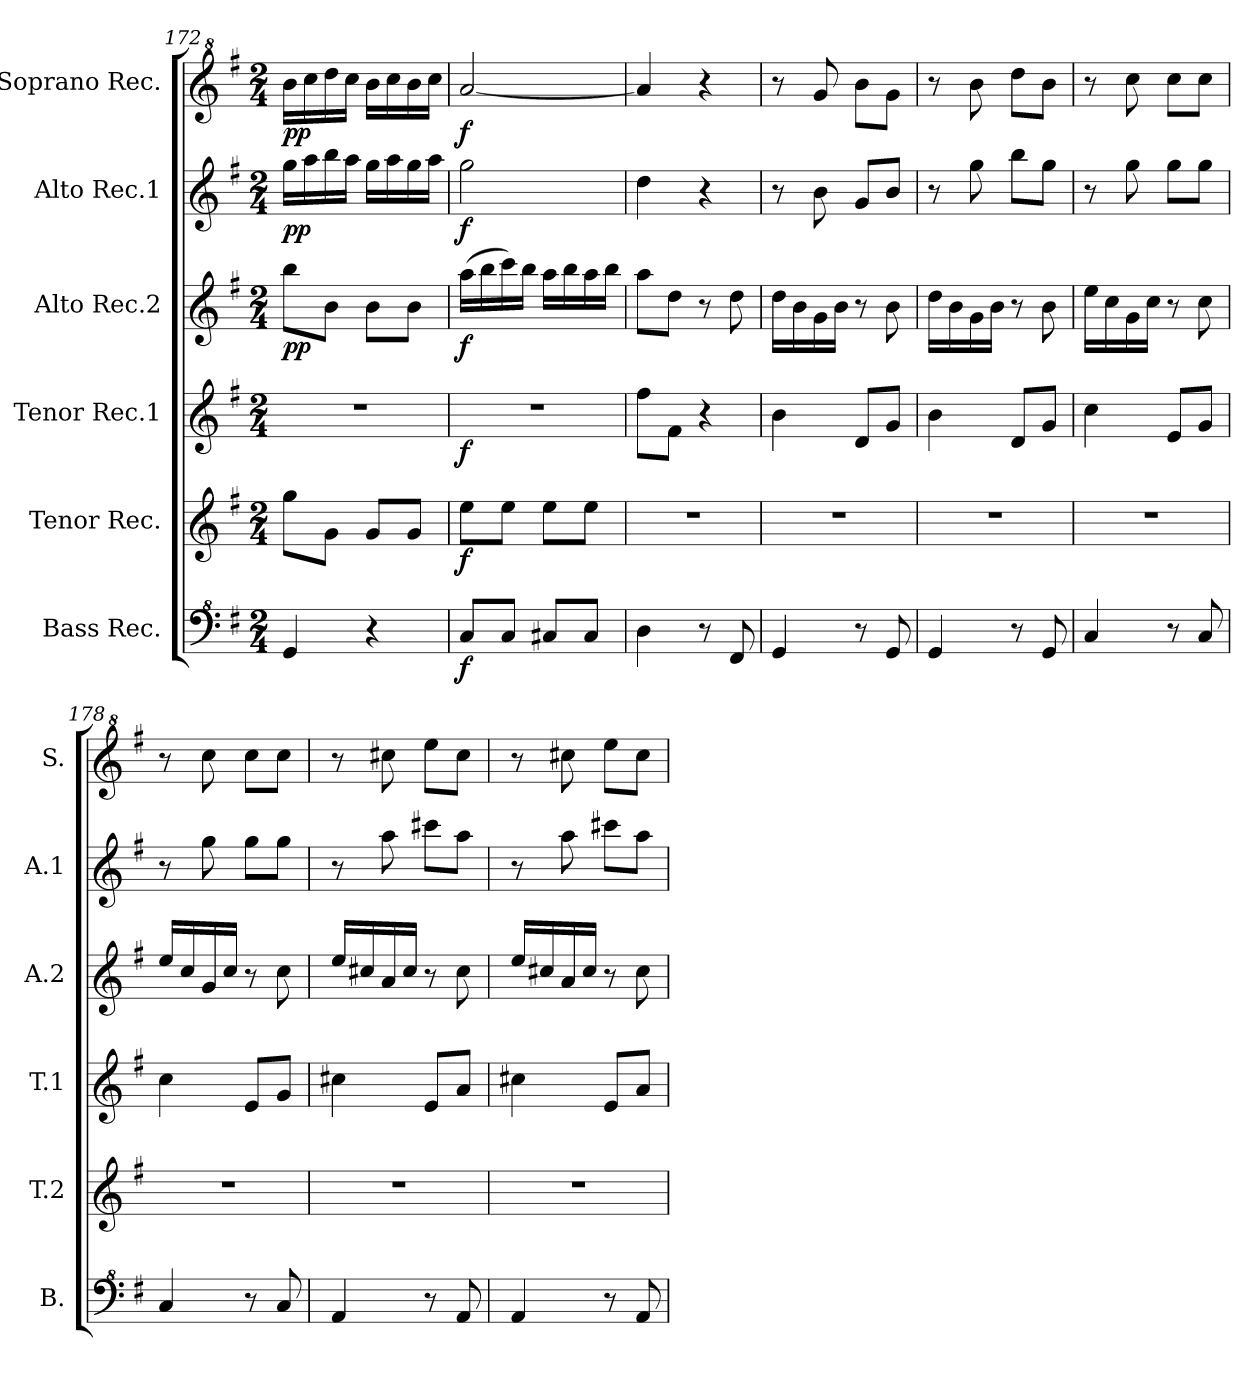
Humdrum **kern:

**kern	**dynam	**kern	**dynam	**kern	**dynam	**kern	**dynam	**kern	**dynam	**kern	**dynam
*part6	*part6	*part5	*part5	*part4	*part4	*part3	*part3	*part2	*part2	*part1	*part1
*staff6	*staff6	*staff5	*staff5	*staff4	*staff4	*staff3	*staff3	*staff2	*staff2	*staff1	*staff1
*I"Bass Rec.	*	*I"Tenor Rec.	*	*I"Tenor Rec.1	*	*I"Alto Rec.2	*	*I"Alto Rec.1	*	*I"Soprano Rec.	*
*I'B.	*	*I'T.2	*	*I'T.1	*	*I'A.2	*	*I'A.1	*	*I'S.	*
*clefF^4	*	*clefG2	*	*clefG2	*	*clefG2	*	*clefG2	*	*clefG^2	*
*k[f#]	*	*k[f#]	*	*k[f#]	*	*k[f#]	*	*k[f#]	*	*k[f#]	*
*M2/4	*	*M2/4	*	*M2/4	*	*M2/4	*	*M2/4	*	*M2/4	*
=172	=172	=172	=172	=172	=172	=172	=172	=172	=172	=172	=172
!	!	!	!	!	!	!	!LO:DY:b	!	!LO:DY:b	!	!LO:DY:b
4G/	.	8gg\L	.	2r	.	8bb\L	pp	16gg\LL	pp	16bb\LL	pp
.	.	.	.	.	.	.	.	16aa\	.	16ccc\	.
.	.	8g\J	.	.	.	8b\J	.	16bb\	.	16ddd\	.
.	.	.	.	.	.	.	.	16aa\JJ	.	16ccc\JJ	.
4r	.	8g/L	.	.	.	8b\L	.	16gg\LL	.	16bb\LL	.
.	.	.	.	.	.	.	.	16aa\	.	16ccc\	.
.	.	8g/J	.	.	.	8b\J	.	16gg\	.	16bb\	.
.	.	.	.	.	.	.	.	16aa\JJ	.	16ccc\JJ	.
=173	=173	=173	=173	=173	=173	=173	=173	=173	=173	=173	=173
!	!LO:DY:b	!	!LO:DY:b	!	!LO:DY:b	!	!LO:DY:b	!	!LO:DY:b	!	!LO:DY:b
8c/L	f	8ee\L	f	2r	f	(>16aa\LL	f	2gg\	f	[2aa/	f
.	.	.	.	.	.	16bb\	.	.	.	.	.
8c/J	.	8ee\J	.	.	.	16ccc\)	.	.	.	.	.
.	.	.	.	.	.	16bb\JJ	.	.	.	.	.
8c#X/L	.	8ee\L	.	.	.	16aa\LL	.	.	.	.	.
.	.	.	.	.	.	16bb\	.	.	.	.	.
8c#/J	.	8ee\J	.	.	.	16aa\	.	.	.	.	.
.	.	.	.	.	.	16bb\JJ	.	.	.	.	.
!!LO:LB:g=z
=174	=174	=174	=174	=174	=174	=174	=174	=174	=174	=174	=174
4d\	.	2r	.	8ff#\L	.	8aa\L	.	4dd\	.	4aa/]	.
.	.	.	.	8f#\J	.	8dd\J	.	.	.	.	.
8r	.	.	.	4r	.	8r	.	4r	.	4r	.
8F#/	.	.	.	.	.	8dd\	.	.	.	.	.
=175	=175	=175	=175	=175	=175	=175	=175	=175	=175	=175	=175
4G/	.	2r	.	4b\	.	16dd\LL	.	8r	.	8r	.
.	.	.	.	.	.	16b\	.	.	.	.	.
.	.	.	.	.	.	16g\	.	8b\	.	8gg/	.
.	.	.	.	.	.	16b\JJ	.	.	.	.	.
8r	.	.	.	8d/L	.	8r	.	8g/L	.	8bb\L	.
8G/	.	.	.	8g/J	.	8b\	.	8b/J	.	8gg\J	.
=176	=176	=176	=176	=176	=176	=176	=176	=176	=176	=176	=176
4G/	.	2r	.	4b\	.	16dd\LL	.	8r	.	8r	.
.	.	.	.	.	.	16b\	.	.	.	.	.
.	.	.	.	.	.	16g\	.	8gg\	.	8bb\	.
.	.	.	.	.	.	16b\JJ	.	.	.	.	.
8r	.	.	.	8d/L	.	8r	.	8bb\L	.	8ddd\L	.
8G/	.	.	.	8g/J	.	8b\	.	8gg\J	.	8bb\J	.
=177	=177	=177	=177	=177	=177	=177	=177	=177	=177	=177	=177
4c/	.	2r	.	4cc\	.	16ee\LL	.	8r	.	8r	.
.	.	.	.	.	.	16cc\	.	.	.	.	.
.	.	.	.	.	.	16g\	.	8gg\	.	8ccc\	.
.	.	.	.	.	.	16cc\JJ	.	.	.	.	.
8r	.	.	.	8e/L	.	8r	.	8gg\L	.	8ccc\L	.
8c/	.	.	.	8g/J	.	8cc\	.	8gg\J	.	8ccc\J	.
=178	=178	=178	=178	=178	=178	=178	=178	=178	=178	=178	=178
4c/	.	2r	.	4cc\	.	16ee/LL	.	8r	.	8r	.
.	.	.	.	.	.	16cc/	.	.	.	.	.
.	.	.	.	.	.	16g/	.	8gg\	.	8ccc\	.
.	.	.	.	.	.	16cc/JJ	.	.	.	.	.
8r	.	.	.	8e/L	.	8r	.	8gg\L	.	8ccc\L	.
8c/	.	.	.	8g/J	.	8cc\	.	8gg\J	.	8ccc\J	.
=179	=179	=179	=179	=179	=179	=179	=179	=179	=179	=179	=179
4A/	.	2r	.	4cc#X\	.	16ee/LL	.	8r	.	8r	.
.	.	.	.	.	.	16cc#X/	.	.	.	.	.
.	.	.	.	.	.	16a/	.	8aa\	.	8ccc#X\	.
.	.	.	.	.	.	16cc#/JJ	.	.	.	.	.
8r	.	.	.	8e/L	.	8r	.	8ccc#X\L	.	8eee\L	.
8A/	.	.	.	8a/J	.	8cc#\	.	8aa\J	.	8ccc#\J	.
=180	=180	=180	=180	=180	=180	=180	=180	=180	=180	=180	=180
4A/	.	2r	.	4cc#X\	.	16ee/LL	.	8r	.	8r	.
.	.	.	.	.	.	16cc#X/	.	.	.	.	.
.	.	.	.	.	.	16a/	.	8aa\	.	8ccc#X\	.
.	.	.	.	.	.	16cc#/JJ	.	.	.	.	.
8r	.	.	.	8e/L	.	8r	.	8ccc#X\L	.	8eee\L	.
8A/	.	.	.	8a/J	.	8cc#\	.	8aa\J	.	8ccc#\J	.
=	=	=	=	=	=	=	=	=	=	=	=
*-	*-	*-	*-	*-	*-	*-	*-	*-	*-	*-	*-
